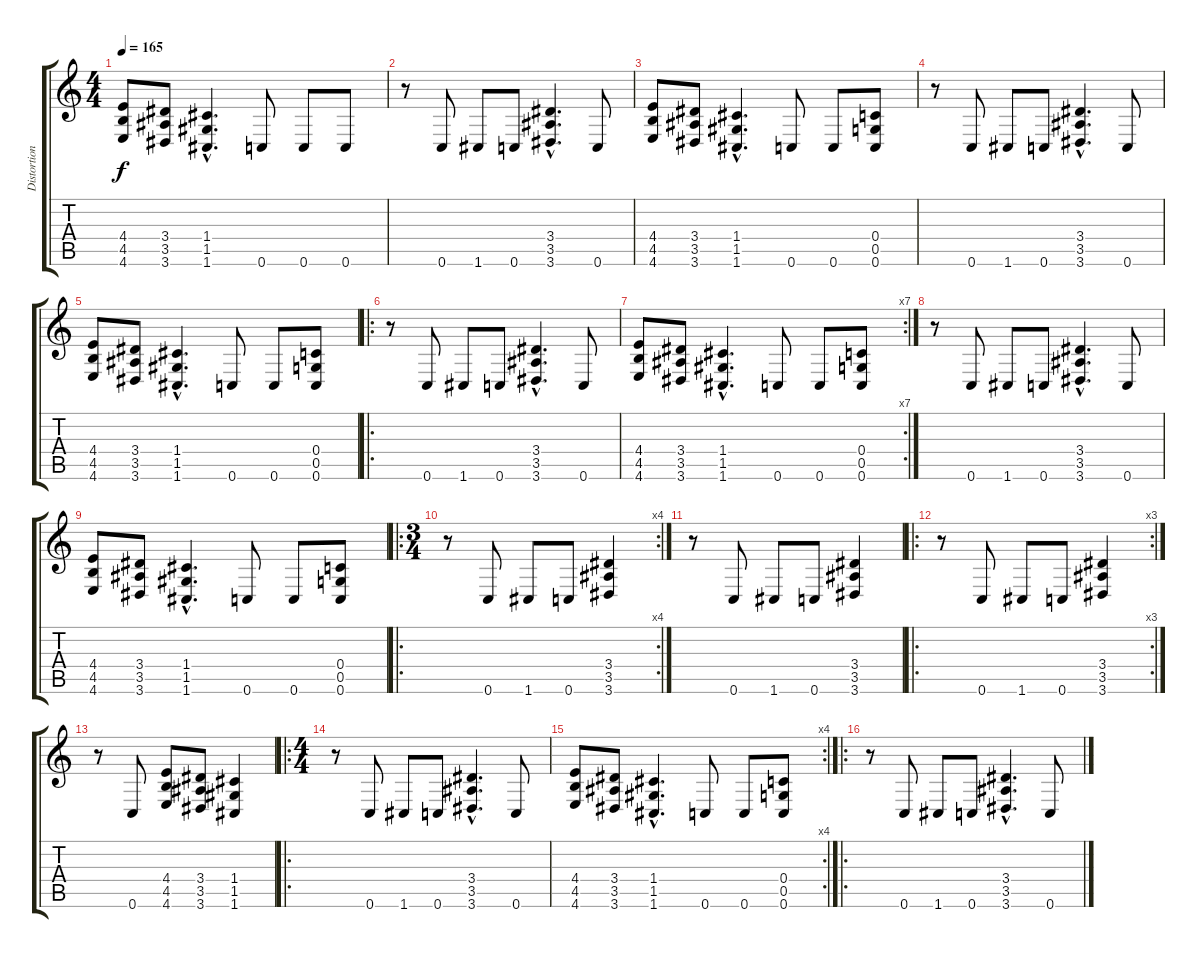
\track ("Distortion I" "Distortion") {instrument distortionguitar}
\staff {score tabs}
\tuning (D4 A3 F3 C3 G2 C2) {hide}
\ts (4 4)
\tempo 165
\clef g2
\ks c
(4.4 4.5 4.6).8{dy f} (3.4 3.5 3.6).8 (1.4{hac} 1.5{hac} 1.6{hac}).4{d} 0.6.8 0.6.8 0.6.8 |
r.8 0.6.8 1.6.8 0.6.8 (3.4{hac} 3.5{hac} 3.6{hac}).4{d} 0.6.8 |
(4.4 4.5 4.6).8 (3.4 3.5 3.6).8 (1.4{hac} 1.5{hac} 1.6{hac}).4{d} 0.6.8 0.6.8 (0.4 0.5 0.6).8 |
r.8 0.6.8 1.6.8 0.6.8 (3.4{hac} 3.5{hac} 3.6{hac}).4{d} 0.6.8 |
(4.4 4.5 4.6).8 (3.4 3.5 3.6).8 (1.4{hac} 1.5{hac} 1.6{hac}).4{d} 0.6.8 0.6.8 (0.4 0.5 0.6).8 |
\ro
r.8 0.6.8 1.6.8 0.6.8 (3.4{hac} 3.5{hac} 3.6{hac}).4{d} 0.6.8 |
\rc 7
(4.4 4.5 4.6).8 (3.4 3.5 3.6).8 (1.4{hac} 1.5{hac} 1.6{hac}).4{d} 0.6.8 0.6.8 (0.4 0.5 0.6).8 |
r.8 0.6.8 1.6.8 0.6.8 (3.4{hac} 3.5{hac} 3.6{hac}).4{d} 0.6.8 |
(4.4 4.5 4.6).8 (3.4 3.5 3.6).8 (1.4{hac} 1.5{hac} 1.6{hac}).4{d} 0.6.8 0.6.8 (0.4 0.5 0.6).8 |
\ro
\rc 4
\ts (3 4)
r.8 0.6.8 1.6.8 0.6.8 (3.4 3.5 3.6).4 |
r.8 0.6.8 1.6.8 0.6.8 (3.4 3.5 3.6).4 |
\ro
\rc 3
r.8 0.6.8 1.6.8 0.6.8 (3.4 3.5 3.6).4 |
r.8 0.6.8 (4.4 4.5 4.6).8 (3.4 3.5 3.6).8 (1.4 1.5 1.6).4 |
\ro
\ts (4 4)
r.8 0.6.8 1.6.8 0.6.8 (3.4{hac} 3.5{hac} 3.6{hac}).4{d} 0.6.8 |
\rc 4
(4.4 4.5 4.6).8 (3.4 3.5 3.6).8 (1.4{hac} 1.5{hac} 1.6{hac}).4{d} 0.6.8 0.6.8 (0.4 0.5 0.6).8 |
\ro
r.8 0.6.8 1.6.8 0.6.8 (3.4{hac} 3.5{hac} 3.6{hac}).4{d} 0.6.8
